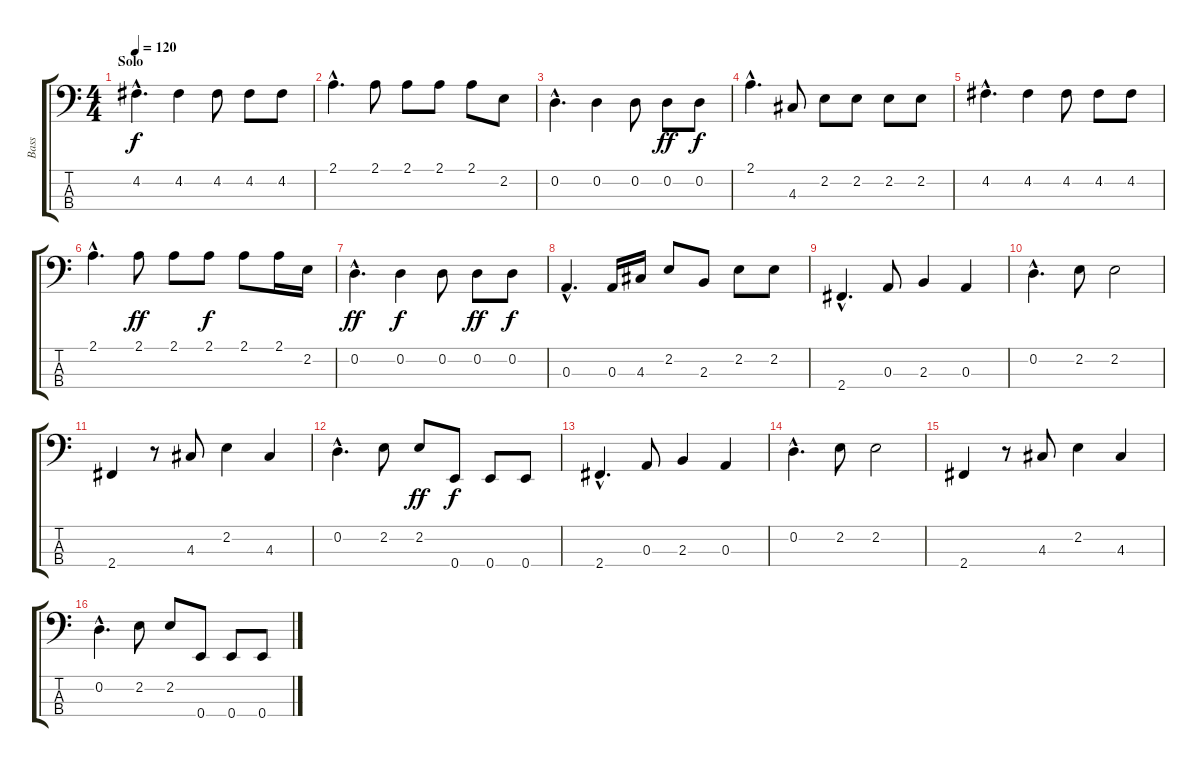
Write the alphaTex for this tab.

\track ("Bass" "Bass") {instrument electricbassfinger}
\staff {score tabs}
\tuning (G2 D2 A1 E1) {hide}
\ts (4 4)
\section ("" "Solo")
\tempo 120
\clef f4
\ks c
4.2{hac}.4{d dy f} 4.2.4 4.2.8 4.2.8 4.2.8 |
2.1{hac}.4{d} 2.1.8 2.1.8 2.1.8 2.1.8 2.2.8 |
0.2{hac}.4{d} 0.2.4 0.2.8 0.2.8{dy ff} 0.2.8{dy f} |
2.1{hac}.4{d} 4.3.8 2.2.8 2.2.8 2.2.8 2.2.8 |
4.2{hac}.4{d} 4.2.4 4.2.8 4.2.8 4.2.8 |
2.1{hac}.4{d} 2.1.8{dy ff} 2.1.8 2.1.8{dy f} 2.1.8 2.1.16 2.2.16 |
0.2{hac}.4{d dy ff} 0.2.4{dy f} 0.2.8 0.2.8{dy ff} 0.2.8{dy f} |
0.3{hac}.4{d} 0.3.16 4.3.16 2.2.8 2.3.8 2.2.8 2.2.8 |
2.4{hac}.4{d} 0.3.8 2.3.4 0.3.4 |
0.2{hac}.4{d} 2.2.8 2.2.2 |
2.4.4 r.8 4.3.8 2.2.4 4.3.4 |
0.2{hac}.4{d} 2.2.8 2.2.8{dy ff} 0.4.8{dy f} 0.4.8 0.4.8 |
2.4{hac}.4{d} 0.3.8 2.3.4 0.3.4 |
0.2{hac}.4{d} 2.2.8 2.2.2 |
2.4.4 r.8 4.3.8 2.2.4 4.3.4 |
0.2{hac}.4{d} 2.2.8 2.2.8 0.4.8 0.4.8 0.4.8
